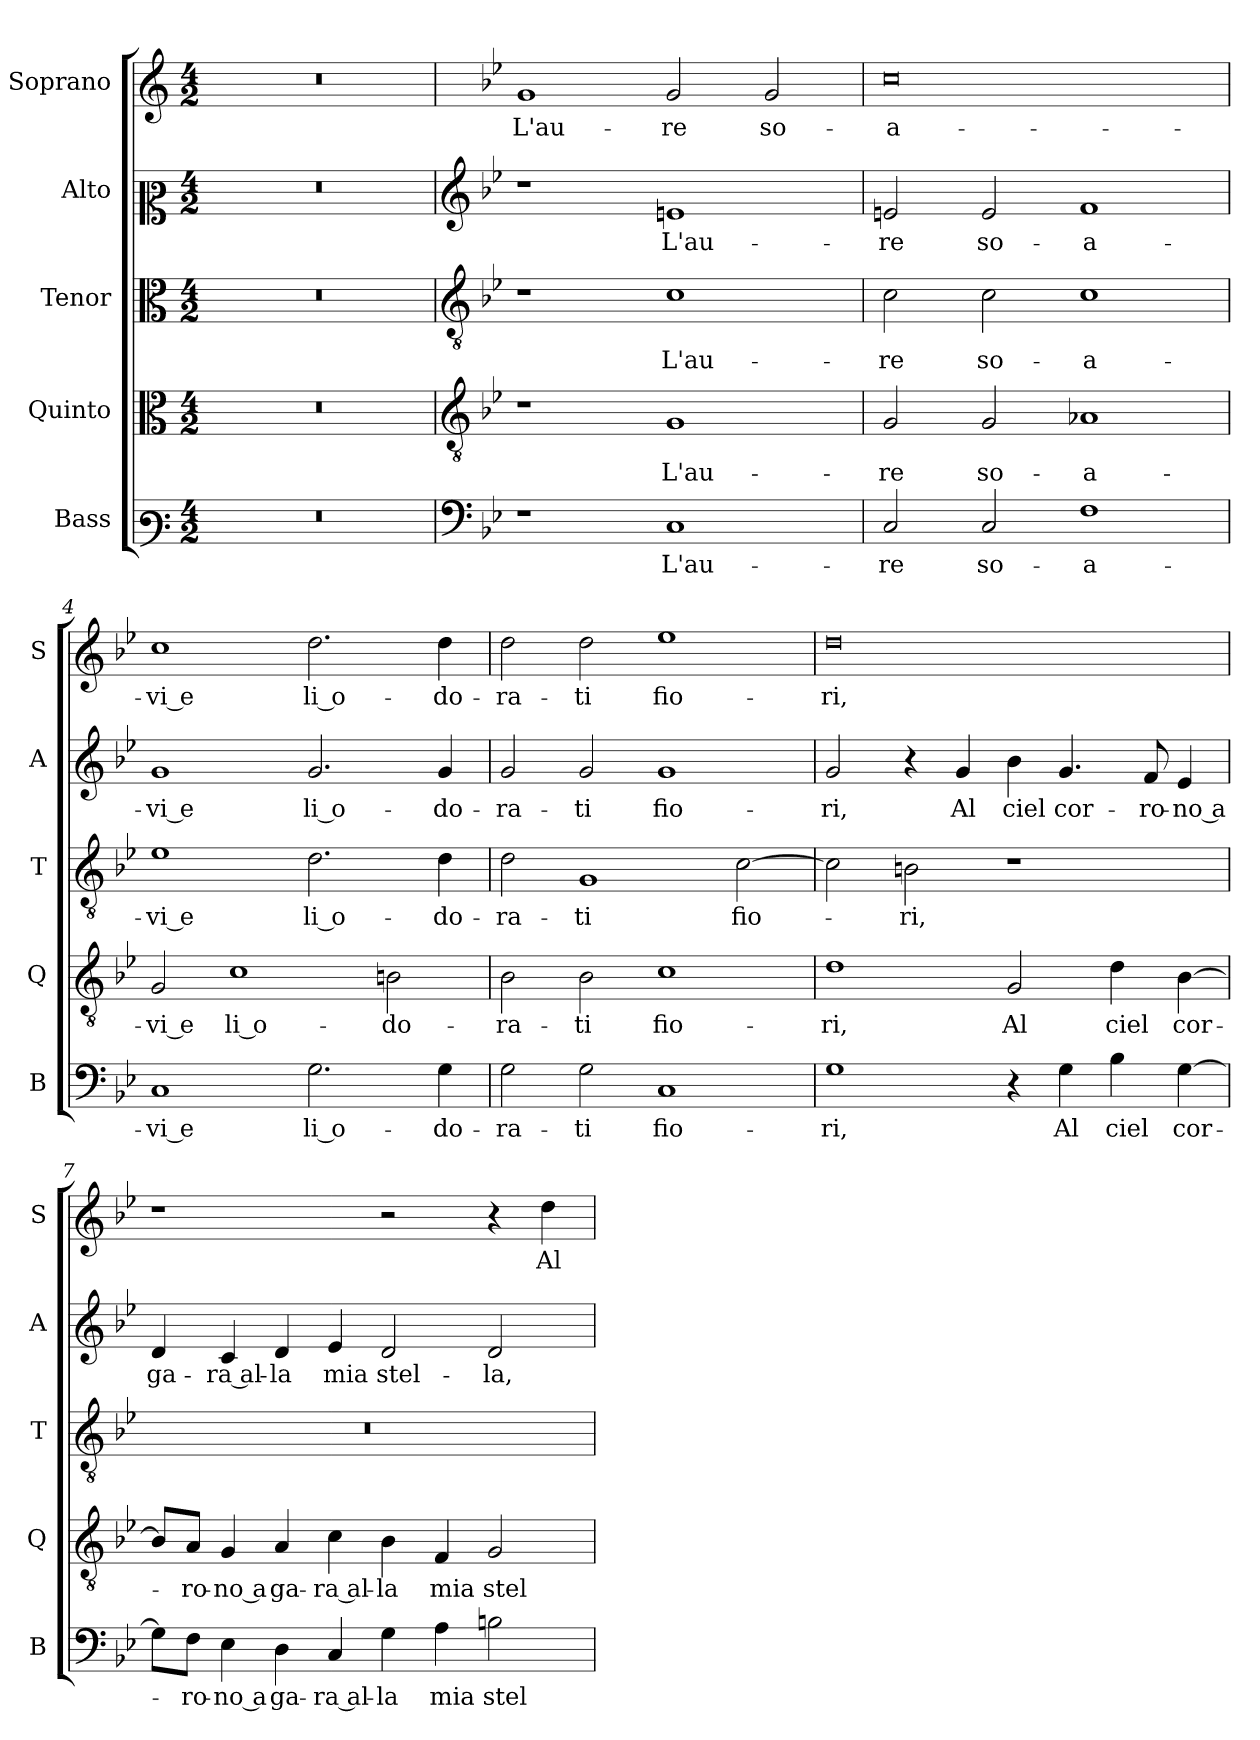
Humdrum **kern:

**kern	**text	**kern	**text	**kern	**text	**kern	**text	**kern	**text
*part5	*part5	*part4	*part4	*part3	*part3	*part2	*part2	*part1	*part1
*staff5	*staff5	*staff4	*staff4	*staff3	*staff3	*staff2	*staff2	*staff1	*staff1
*I"Bass	*	*I"Quinto	*	*I"Tenor	*	*I"Alto	*	*I"Soprano	*
*I'B	*	*I'Q	*	*I'T	*	*I'A	*	*I'S	*
*clefF3	*	*clefC3	*	*clefC3	*	*clefC2	*	*clefG2	*
*k[]	*	*k[]	*	*k[]	*	*k[]	*	*k[]	*
*C:	*	*C:	*	*C:	*	*C:	*	*C:	*
*M4/2	*	*M4/2	*	*M4/2	*	*M4/2	*	*M4/2	*
=1	=1	=1	=1	=1	=1	=1	=1	=1	=1
0r	.	0r	.	0r	.	0r	.	0r	.
=2	=2	=2	=2	=2	=2	=2	=2	=2	=2
*clefF4	*	*clefGv2	*	*clefGv2	*	*clefG2	*	*	*
*k[b-e-]	*	*k[b-e-]	*	*k[b-e-]	*	*k[b-e-]	*	*k[b-e-]	*
*B-:	*	*B-:	*	*B-:	*	*B-:	*	*B-:	*
!	!	!	!	!	!	!	!	!	!LO:LY:b
1r	.	1r	.	1r	.	1r	.	1g	L'au-
!	!LO:LY:b	!	!LO:LY:b	!	!LO:LY:b	!	!LO:LY:b	!	!LO:LY:b
1C	L'au-	1G	L'au-	1c	L'au-	1en	L'au-	2g/	-re
!	!	!	!	!	!	!	!	!	!LO:LY:b
.	.	.	.	.	.	.	.	2g/	so-
=3	=3	=3	=3	=3	=3	=3	=3	=3	=3
!	!LO:LY:b	!	!LO:LY:b	!	!LO:LY:b	!	!LO:LY:b	!	!LO:LY:b
2C/	-re	2G/	-re	2c\	-re	2en/	-re	0cc	-a-
!	!LO:LY:b	!	!LO:LY:b	!	!LO:LY:b	!	!LO:LY:b	!	!
2C/	so-	2G/	so-	2c\	so-	2e/	so-	.	.
!	!LO:LY:b	!	!LO:LY:b	!	!LO:LY:b	!	!LO:LY:b	!	!
1F	-a-	1A-X	-a-	1c	-a-	1f	-a-	.	.
=4	=4	=4	=4	=4	=4	=4	=4	=4	=4
!	!LO:LY:b	!	!LO:LY:b	!	!LO:LY:b	!	!LO:LY:b	!	!LO:LY:b
1C	-vi e	2G/	-vi e	1e-	-vi e	1g	-vi e	1cc	-vi e
!	!	!	!LO:LY:b	!	!	!	!	!	!
.	.	1c	li o-	.	.	.	.	.	.
!	!LO:LY:b	!	!	!	!LO:LY:b	!	!LO:LY:b	!	!LO:LY:b
2.G\	li o-	.	.	2.d\	li o-	2.g/	li o-	2.dd\	li o-
!	!	!	!LO:LY:b	!	!	!	!	!	!
.	.	2Bn\	-do-	.	.	.	.	.	.
!	!LO:LY:b	!	!	!	!LO:LY:b	!	!LO:LY:b	!	!LO:LY:b
4G\	-do-	.	.	4d\	-do-	4g/	-do-	4dd\	-do-
!!LO:LB:g=z
=5	=5	=5	=5	=5	=5	=5	=5	=5	=5
!	!LO:LY:b	!	!LO:LY:b	!	!LO:LY:b	!	!LO:LY:b	!	!LO:LY:b
2G\	-ra-	2B-\	-ra-	2d\	-ra-	2g/	-ra-	2dd\	-ra-
!	!LO:LY:b	!	!LO:LY:b	!	!LO:LY:b	!	!LO:LY:b	!	!LO:LY:b
2G\	-ti	2B-\	-ti	1G	-ti	2g/	-ti	2dd\	-ti
!	!LO:LY:b	!	!LO:LY:b	!	!	!	!LO:LY:b	!	!LO:LY:b
1C	fio-	1c	fio-	.	.	1g	fio-	1ee-	fio-
!	!	!	!	!	!LO:LY:b	!	!	!	!
.	.	.	.	[2c\	fio-	.	.	.	.
=6	=6	=6	=6	=6	=6	=6	=6	=6	=6
!	!LO:LY:b	!	!LO:LY:b	!	!	!	!LO:LY:b	!	!LO:LY:b
1G	-ri,	1d	-ri,	2c\]	.	2g/	-ri,	0dd	-ri,
!	!	!	!	!	!LO:LY:b	!	!	!	!
.	.	.	.	2Bn\	-ri,	4r	.	.	.
!	!	!	!	!	!	!	!LO:LY:b	!	!
.	.	.	.	.	.	4g/	Al	.	.
!	!	!	!LO:LY:b	!	!	!	!LO:LY:b	!	!
4r	.	2G/	Al	1r	.	4b-\	ciel	.	.
!	!LO:LY:b	!	!	!	!	!	!LO:LY:b	!	!
4G\	Al	.	.	.	.	4.g/	cor-	.	.
!	!LO:LY:b	!	!LO:LY:b	!	!	!	!	!	!
4B-\	ciel	4d\	ciel	.	.	.	.	.	.
!	!	!	!	!	!	!	!LO:LY:b	!	!
.	.	.	.	.	.	8f/	-ro-	.	.
!	!LO:LY:b	!	!LO:LY:b	!	!	!	!LO:LY:b	!	!
[4G\	cor-	[4B-\	cor-	.	.	4e-/	-no a	.	.
=7	=7	=7	=7	=7	=7	=7	=7	=7	=7
!	!	!	!	!	!	!	!LO:LY:b	!	!
8G\L]	.	8B-/L]	.	0r	.	4d/	ga-	1r	.
!	!LO:LY:b	!	!LO:LY:b	!	!	!	!	!	!
8F\J	-ro-	8A/J	-ro-	.	.	.	.	.	.
!	!LO:LY:b	!	!LO:LY:b	!	!	!	!LO:LY:b	!	!
4E-\	-no a	4G/	-no a	.	.	4c/	-ra al-	.	.
!	!LO:LY:b	!	!LO:LY:b	!	!	!	!LO:LY:b	!	!
4D\	ga-	4A/	ga-	.	.	4d/	-la	.	.
!	!LO:LY:b	!	!LO:LY:b	!	!	!	!LO:LY:b	!	!
4C/	-ra al-	4c\	-ra al-	.	.	4e-/	mia	.	.
!	!LO:LY:b	!	!LO:LY:b	!	!	!	!LO:LY:b	!	!
4G\	-la	4B-\	-la	.	.	2d/	stel-	2r	.
!	!LO:LY:b	!	!LO:LY:b	!	!	!	!	!	!
4A\	mia	4F/	mia	.	.	.	.	.	.
!	!LO:LY:b	!	!LO:LY:b	!	!	!	!LO:LY:b	!	!
2Bn\	stel-	2G/	stel-	.	.	2d/	-la,	4r	.
!	!	!	!	!	!	!	!	!	!LO:LY:b
.	.	.	.	.	.	.	.	4dd\	Al
=	=	=	=	=	=	=	=	=	=
*-	*-	*-	*-	*-	*-	*-	*-	*-	*-
